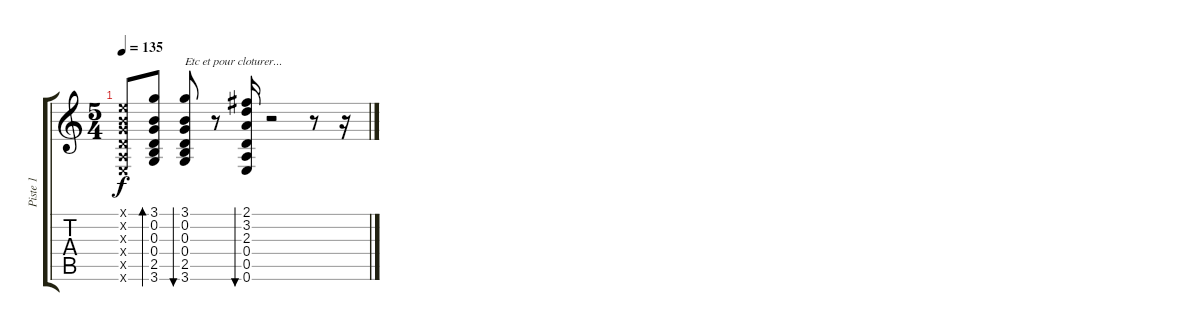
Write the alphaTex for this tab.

\track ("Piste 1" "Piste 1") {instrument acousticguitarnylon}
\staff {score tabs}
\tuning (E4 B3 G3 D3 A2 E2) {hide}
\ts (5 4)
\tempo 135
\clef g2
\ks c
(0.1{x} 0.2{x} 0.3{x} 0.4{x} 0.5{x} 0.6{x}).8{dy f} (3.1 0.2 0.3 0.4 2.5 3.6).8{bd 60} (3.1 0.2 0.3 0.4 2.5 3.6).8{bu 60 txt "Etc et pour cloturer..."} r.8 (2.1 3.2 2.3 0.4 0.5 0.6).16{bu 60} r.2 r.8 r.16
